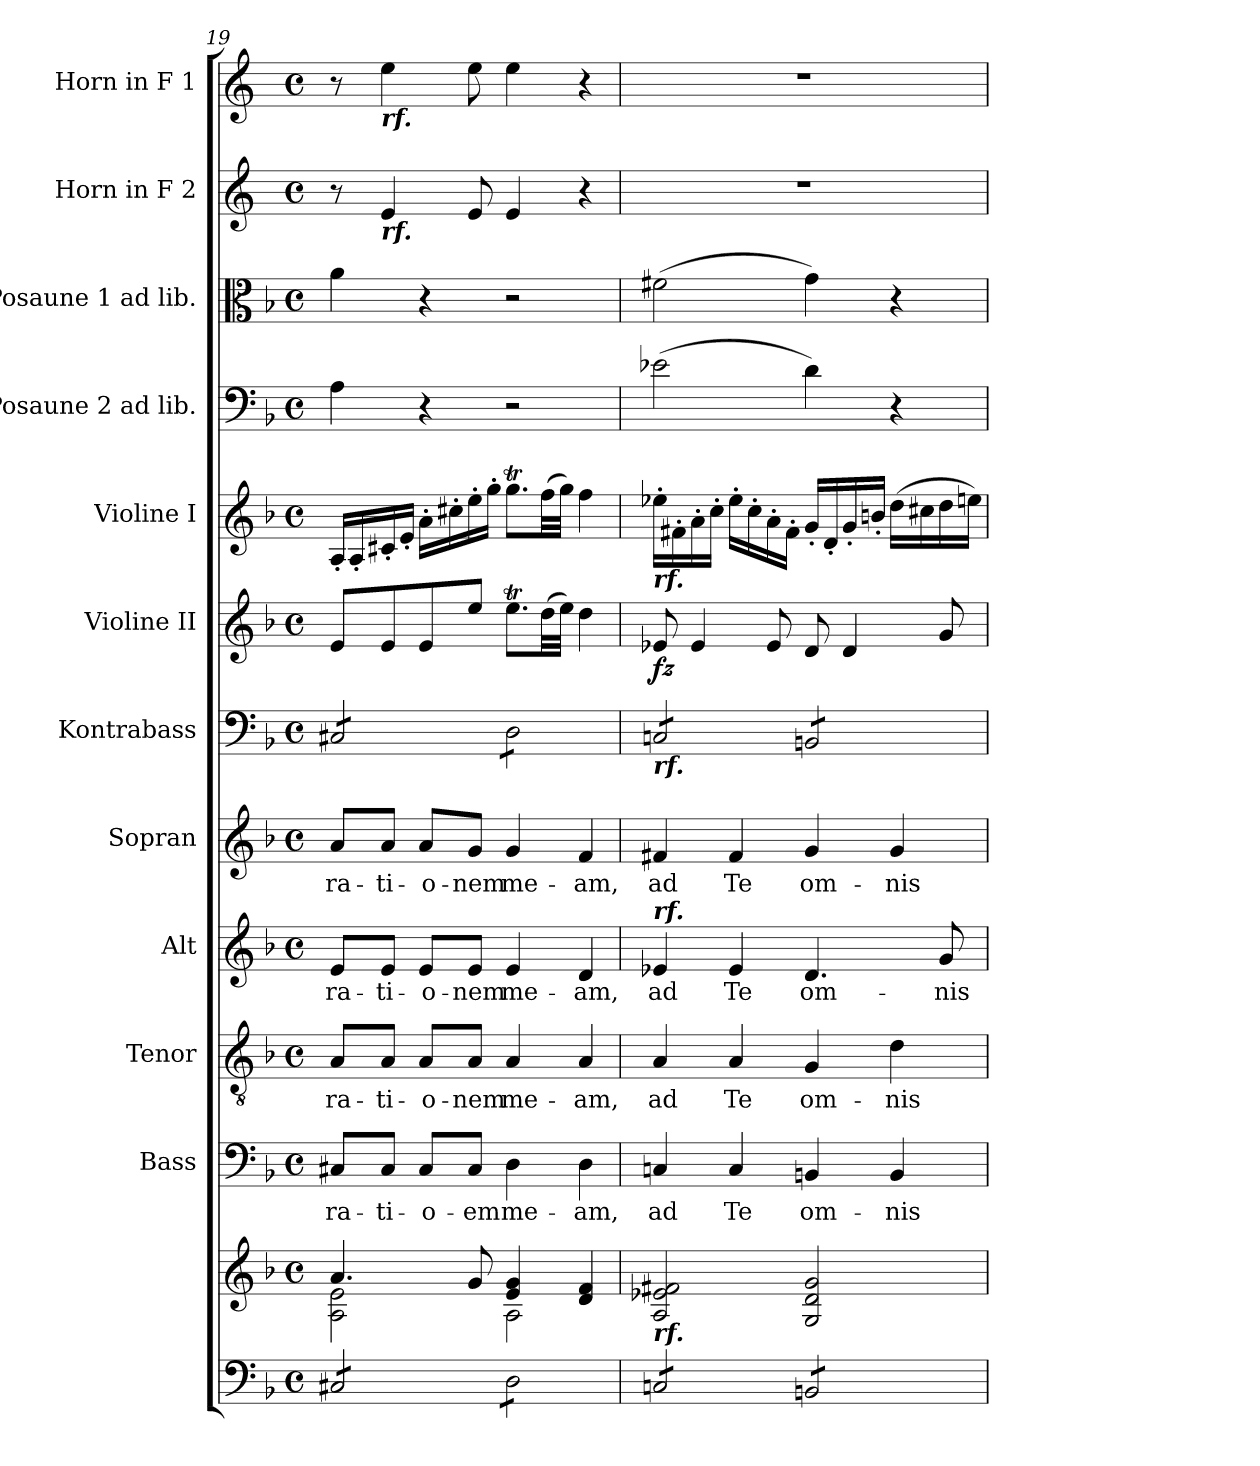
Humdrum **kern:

**kern	**kern	**kern	**text	**dynam	**kern	**text	**dynam	**kern	**text	**kern	**text	**dynam	**kern	**kern	**dynam	**kern	**kern	**dynam	**kern	**dynam	**kern	**kern
*part12	*part12	*part11	*part11	*part11	*part10	*part10	*part10	*part9	*part9	*part8	*part8	*part8	*part7	*part6	*part6	*part5	*part4	*part4	*part3	*part3	*part2	*part1
*staff13	*staff12	*staff11	*staff11	*staff11	*staff10	*staff10	*staff10	*staff9	*staff9	*staff8	*staff8	*staff8	*staff7	*staff6	*staff6	*staff5	*staff4	*staff4	*staff3	*staff3	*staff2	*staff1
*	*	*I"Bass	*	*	*I"Tenor	*	*	*I"Alt	*	*I"Sopran	*	*	*I"Kontrabass	*I"Violine II	*	*I"Violine I	*I"Posaune 2 ad lib.	*	*I"Posaune 1 ad lib.	*	*I"Horn in F 2	*I"Horn in F 1
*	*	*I'B.	*	*	*I'T.	*	*	*I'A.	*	*I'S.	*	*	*I'Kb.	*I'Vl. II	*	*I'Vl. I	*I'Pos. 2	*	*I'Pos. 1	*	*I'Hrn. F 2	*I'Hrn. F 1
*clefF4	*clefG2	*clefF4	*	*	*clefGv2	*	*	*clefG2	*	*clefG2	*	*	*clefF4	*clefG2	*	*clefG2	*clefF4	*	*clefC3	*	*clefG2	*clefG2
*	*	*	*	*	*	*	*	*	*	*	*	*	*ITrd7c12	*	*	*	*	*	*	*	*ITrd4c7	*ITrd4c7
*k[b-]	*k[b-]	*k[b-]	*	*	*k[b-]	*	*	*k[b-]	*	*k[b-]	*	*	*k[b-]	*k[b-]	*	*k[b-]	*k[b-]	*	*k[b-]	*	*k[b-]	*k[b-]
*F:	*F:	*F:	*	*	*F:	*	*	*F:	*	*F:	*	*	*F:	*F:	*	*F:	*F:	*	*F:	*	*F:	*F:
*M4/4	*M4/4	*M4/4	*	*	*M4/4	*	*	*M4/4	*	*M4/4	*	*	*M4/4	*M4/4	*	*M4/4	*M4/4	*	*M4/4	*	*M4/4	*M4/4
*met(c)	*met(c)	*met(c)	*	*	*met(c)	*	*	*met(c)	*	*met(c)	*	*	*met(c)	*met(c)	*	*met(c)	*met(c)	*	*met(c)	*	*met(c)	*met(c)
=19	=19	=19	=19	=19	=19	=19	=19	=19	=19	=19	=19	=19	=19	=19	=19	=19	=19	=19	=19	=19	=19	=19
*	*^	*	*	*	*	*	*	*	*	*	*	*	*	*	*	*	*	*	*	*	*	*
!	!	!	!	!LO:LY:b	!	!	!LO:LY:b	!	!	!LO:LY:b	!	!LO:LY:b	!	!	!	!	!	!	!	!	!	!	!
*tremolo	*	*	*	*	*	*	*	*	*	*	*	*	*	*	*	*	*	*	*	*	*	*	*
*	*	*	*	*	*	*	*	*	*	*	*	*	*	*tremolo	*	*	*	*	*	*	*	*	*
8C#X/L	4.a/	2A\ 2e\	8C#X/L	-ra-	.	8A/L	-ra-	.	8e/L	-ra-	8a/L	-ra-	.	8CC#X/L	8e/L	.	16A'</LL	4A\	.	4a\	.	8r	8r
.	.	.	.	.	.	.	.	.	.	.	.	.	.	.	.	.	16A'</	.	.	.	.	.	.
!	!	!	!	!	!	!	!	!	!	!	!	!	!	!	!	!	!	!	!	!	!	!	!LO:TX:b:Bi:t=rf.
!	!	!	!	!	!	!	!	!	!	!	!	!	!	!	!	!	!	!	!	!	!	!LO:TX:b:Bi:t=rf.	!
!	!	!	!	!LO:LY:b	!	!	!LO:LY:b	!	!	!LO:LY:b	!	!LO:LY:b	!	!	!	!	!	!	!	!	!	!	!
8C#X/	.	.	8C#/J	-ti-	.	8A/J	-ti-	.	8e/J	-ti-	8a/J	-ti-	.	8CC#X/	8e/	.	16c#X'</	.	.	.	.	4A/	4a\
.	.	.	.	.	.	.	.	.	.	.	.	.	.	.	.	.	16e'</JJ	.	.	.	.	.	.
!	!	!	!	!LO:LY:b	!	!	!LO:LY:b	!	!	!LO:LY:b	!	!LO:LY:b	!	!	!	!	!	!	!	!	!	!	!
8C#X/	.	.	8C#/L	-o-	.	8A/L	-o-	.	8e/L	-o-	8a/L	-o-	.	8CC#X/	8e/	.	16a'>\LL	4r	.	4r	.	.	.
.	.	.	.	.	.	.	.	.	.	.	.	.	.	.	.	.	16cc#X'>\	.	.	.	.	.	.
!	!	!	!	!LO:LY:b	!	!	!LO:LY:b	!	!	!LO:LY:b	!	!LO:LY:b	!	!	!	!	!	!	!	!	!	!	!
8C#X/J	8g/	.	8C#/J	-em	.	8A/J	-nem	.	8e/J	-nem	8g/J	-nem	.	8CC#X/J	8ee/J	.	16ee'>\	.	.	.	.	8A/	8a\
.	.	.	.	.	.	.	.	.	.	.	.	.	.	.	.	.	16gg'>\JJ	.	.	.	.	.	.
!	!	!	!	!LO:LY:b	!	!	!LO:LY:b	!	!	!LO:LY:b	!	!LO:LY:b	!	!	!	!	!	!	!	!	!	!	!
8D\L	4e/ 4g/	2A\	4D\	me-	.	4A/	me-	.	4e/	me-	4g/	me-	.	8DD\L	8.eet\L	.	8.ggT\L	2r	.	2r	.	4A/	4a\
8D\	.	.	.	.	.	.	.	.	.	.	.	.	.	8DD\	.	.	.	.	.	.	.	.	.
.	.	.	.	.	.	.	.	.	.	.	.	.	.	.	(>32dd\LL	.	(>32ff\LL	.	.	.	.	.	.
.	.	.	.	.	.	.	.	.	.	.	.	.	.	.	32ee\JJJ)	.	32gg\JJJ)	.	.	.	.	.	.
!	!	!	!	!LO:LY:b	!	!	!LO:LY:b	!	!	!LO:LY:b	!	!LO:LY:b	!	!	!	!	!	!	!	!	!	!	!
8D\	4d/ 4f/	.	4D\	-am,	.	4A/	-am,	.	4d/	-am,	4f/	-am,	.	8DD\	4dd\	.	4ff\	.	.	.	.	4r	4r
8D\J	.	.	.	.	.	.	.	.	.	.	.	.	.	8DD\J	.	.	.	.	.	.	.	.	.
*	*v	*v	*	*	*	*	*	*	*	*	*	*	*	*	*	*	*	*	*	*	*	*	*
=20	=20	=20	=20	=20	=20	=20	=20	=20	=20	=20	=20	=20	=20	=20	=20	=20	=20	=20	=20	=20	=20	=20
!	!	!	!	!	!	!	!	!	!	!	!	!	!	!	!	!LO:TX:b:Bi:t=rf.	!	!	!	!	!	!
!	!	!	!	!	!	!	!	!	!	!	!	!	!LO:TX:b:Bi:t=rf.	!	!	!	!	!	!	!	!	!
!	!	!	!	!	!	!	!	!LO:TX:a:Bi:t=rf.	!	!	!	!	!	!	!	!	!	!	!	!	!	!
!LO:TX:a:Bi:t=rf.	!	!	!	!	!	!	!	!	!	!	!	!	!	!	!	!	!	!	!	!	!	!
!	!	!	!LO:LY:b	!LO:DY:a	!	!LO:LY:b	!LO:DY:a	!	!LO:LY:b	!	!LO:LY:b	!LO:DY:a	!	!	!LO:DY:b	!	!	!LO:DY:b	!	!LO:DY:b	!	!
8Cn/L	2A/ 2e-X/ 2f#X/	4Cn/	ad	pf	4A/	ad	pf	4e-X/	ad	4f#X/	ad	pf	8CCn/L	8e-X/	fz	16ee-X'>\LL	(>2e-X\	pf	(>2f#X\	pf	1r	1r
.	.	.	.	.	.	.	.	.	.	.	.	.	.	.	.	16f#X'>\	.	.	.	.	.	.
8Cn/	.	.	.	.	.	.	.	.	.	.	.	.	8CCn/	4e-/	.	16a'>\	.	.	.	.	.	.
.	.	.	.	.	.	.	.	.	.	.	.	.	.	.	.	16cc'>\JJ	.	.	.	.	.	.
!	!	!	!LO:LY:b	!	!	!LO:LY:b	!	!	!LO:LY:b	!	!LO:LY:b	!	!	!	!	!	!	!	!	!	!	!
8Cn/	.	4C/	Te	.	4A/	Te	.	4e-/	Te	4f#/	Te	.	8CCn/	.	.	16ee-'>\LL	.	.	.	.	.	.
.	.	.	.	.	.	.	.	.	.	.	.	.	.	.	.	16cc'>\	.	.	.	.	.	.
8Cn/J	.	.	.	.	.	.	.	.	.	.	.	.	8CCn/J	8e-/	.	16a'>\	.	.	.	.	.	.
.	.	.	.	.	.	.	.	.	.	.	.	.	.	.	.	16f#'>\JJ	.	.	.	.	.	.
!	!	!	!LO:LY:b	!	!	!LO:LY:b	!	!	!LO:LY:b	!	!LO:LY:b	!	!	!	!	!	!	!	!	!	!	!
8BBn/L	2G/ 2d/ 2g/	4BBn/	om-	.	4G/	om-	.	4.d/	om-	4g/	om-	.	8BBBn/L	8d/	.	16g'</LL	4d\)	.	4g\)	.	.	.
.	.	.	.	.	.	.	.	.	.	.	.	.	.	.	.	16d'</	.	.	.	.	.	.
8BBn/	.	.	.	.	.	.	.	.	.	.	.	.	8BBBn/	4d/	.	16g'</	.	.	.	.	.	.
.	.	.	.	.	.	.	.	.	.	.	.	.	.	.	.	16bn'</JJ	.	.	.	.	.	.
!	!	!	!LO:LY:b	!	!	!LO:LY:b	!	!	!	!	!LO:LY:b	!	!	!	!	!	!	!	!	!	!	!
8BBn/	.	4BB/	-nis	.	4d\	-nis	.	.	.	4g/	-nis	.	8BBBn/	.	.	(>16dd\LL	4r	.	4r	.	.	.
.	.	.	.	.	.	.	.	.	.	.	.	.	.	.	.	16cc#X\	.	.	.	.	.	.
!	!	!	!	!	!	!	!	!	!LO:LY:b	!	!	!	!	!	!	!	!	!	!	!	!	!
8BBn/J	.	.	.	.	.	.	.	8g/	-nis	.	.	.	8BBBn/J	8g/	.	16dd\	.	.	.	.	.	.
*	*	*	*	*	*	*	*	*	*	*	*	*	*Xtremolo	*	*	*	*	*	*	*	*	*
*Xtremolo	*	*	*	*	*	*	*	*	*	*	*	*	*	*	*	*	*	*	*	*	*	*
.	.	.	.	.	.	.	.	.	.	.	.	.	.	.	.	16een\JJ)	.	.	.	.	.	.
=	=	=	=	=	=	=	=	=	=	=	=	=	=	=	=	=	=	=	=	=	=	=
*-	*-	*-	*-	*-	*-	*-	*-	*-	*-	*-	*-	*-	*-	*-	*-	*-	*-	*-	*-	*-	*-	*-
